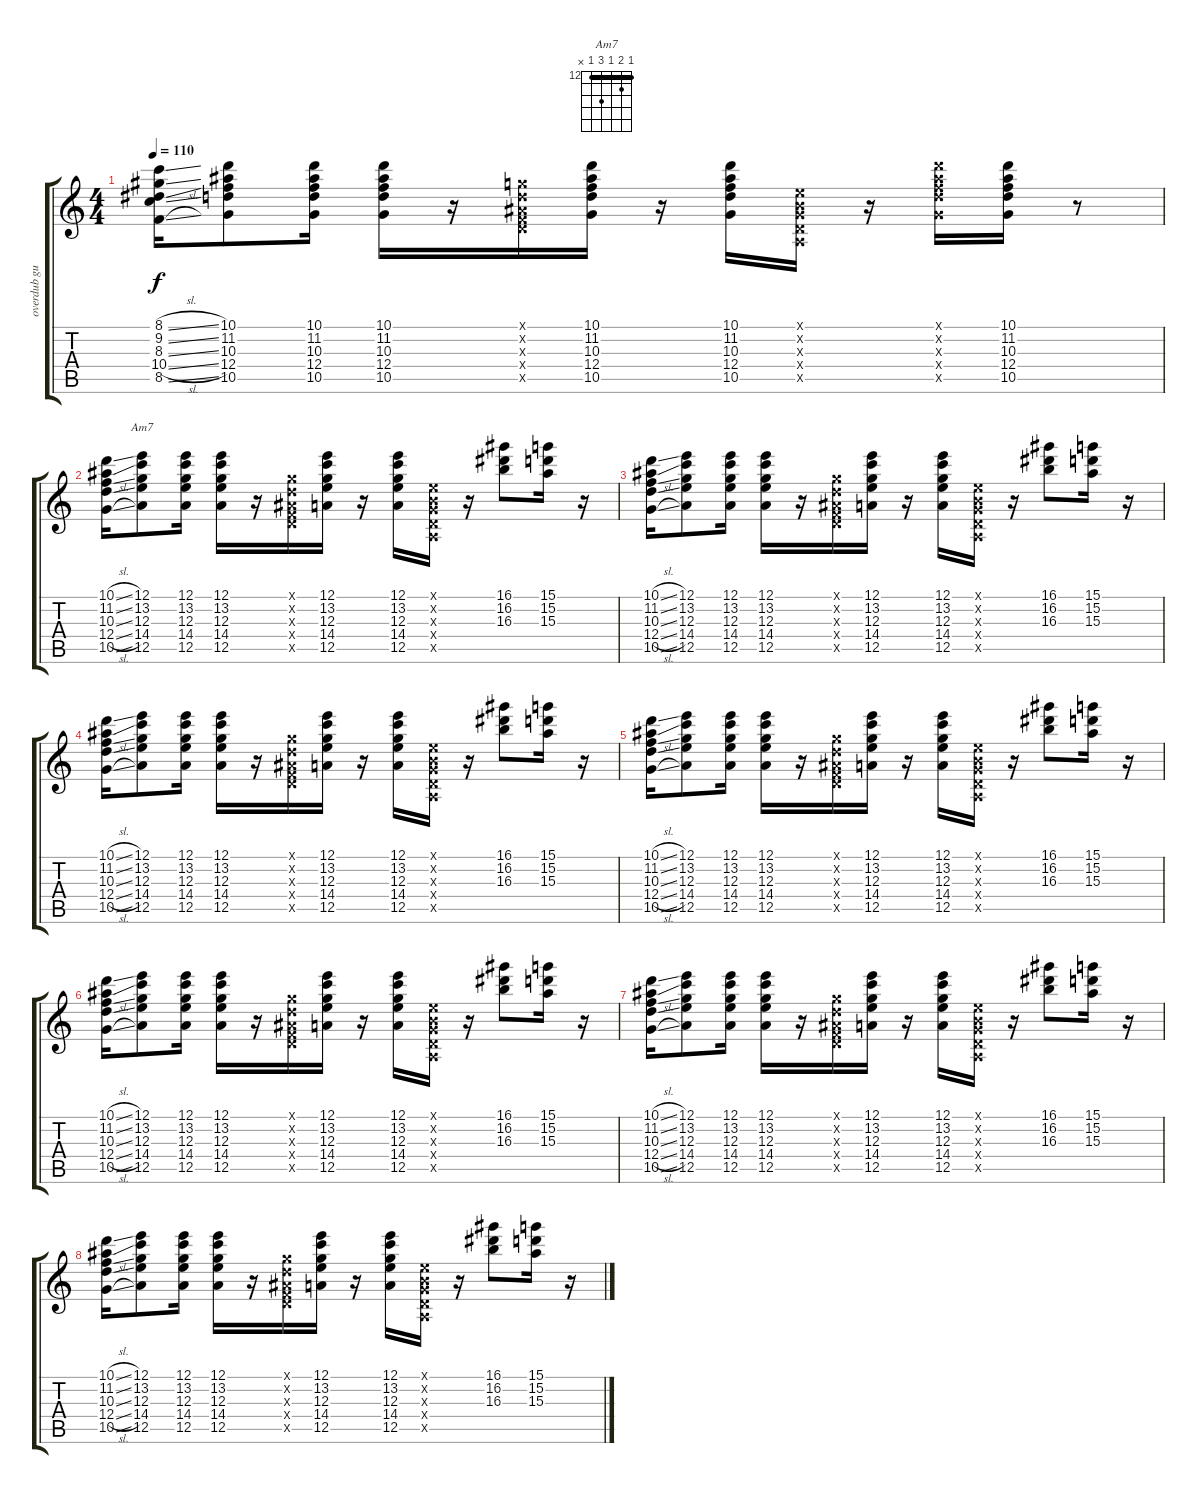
\track ("overdub guitar II" "overdub gu") {instrument electricguitarjazz}
\staff {score tabs}
\tuning (E4 B3 G3 D3 A2 E2) {hide}
\chord ("Am7" 12 13 12 14 12 x) {firstfret 12 barre 12}
\ts (4 4)
\tempo 110
\clef g2
\ks aminor
(8.1{sl} 9.2{sl} 8.3{sl} 10.4{sl} 8.5{sl}).16{dy f} (10.1 11.2 10.3 12.4 10.5).8 (10.1 11.2 10.3 12.4 10.5).16 (10.1 11.2 10.3 12.4 10.5).16 r.16 (3.1{x} 3.2{x} 3.3{x} 3.4{x} 5.5{x}).16 (10.1 11.2 10.3 12.4 10.5).16 r.16 (10.1 11.2 10.3 12.4 10.5).16 (0.1{x} 0.2{x} 0.3{x} 0.4{x} 0.5{x}).16 r.16 (10.1{x} 11.2{x} 10.3{x} 12.4{x} 10.5{x}).16 (10.1 11.2 10.3 12.4 10.5).16 r.8 |
(10.1{sl} 11.2{sl} 10.3{sl} 12.4{sl} 10.5{sl}).16 (12.1 13.2 12.3 14.4 12.5).8{ch "Am7"} (12.1 13.2 12.3 14.4 12.5).16 (12.1 13.2 12.3 14.4 12.5).16 r.16 (3.1{x} 3.2{x} 3.3{x} 3.4{x} 5.5{x}).16 (12.1 13.2 12.3 14.4 12.5).16 r.16 (12.1 13.2 12.3 14.4 12.5).16 (0.1{x} 0.2{x} 0.3{x} 0.4{x} 0.5{x}).16 r.16 (16.1 16.2 16.3).8 (15.1 15.2 15.3).16 r.16 |
(10.1{sl} 11.2{sl} 10.3{sl} 12.4{sl} 10.5{sl}).16 (12.1 13.2 12.3 14.4 12.5).8 (12.1 13.2 12.3 14.4 12.5).16 (12.1 13.2 12.3 14.4 12.5).16 r.16 (3.1{x} 3.2{x} 3.3{x} 3.4{x} 5.5{x}).16 (12.1 13.2 12.3 14.4 12.5).16 r.16 (12.1 13.2 12.3 14.4 12.5).16 (0.1{x} 0.2{x} 0.3{x} 0.4{x} 0.5{x}).16 r.16 (16.1 16.2 16.3).8 (15.1 15.2 15.3).16 r.16 |
(10.1{sl} 11.2{sl} 10.3{sl} 12.4{sl} 10.5{sl}).16 (12.1 13.2 12.3 14.4 12.5).8 (12.1 13.2 12.3 14.4 12.5).16 (12.1 13.2 12.3 14.4 12.5).16 r.16 (3.1{x} 3.2{x} 3.3{x} 3.4{x} 5.5{x}).16 (12.1 13.2 12.3 14.4 12.5).16 r.16 (12.1 13.2 12.3 14.4 12.5).16 (0.1{x} 0.2{x} 0.3{x} 0.4{x} 0.5{x}).16 r.16 (16.1 16.2 16.3).8 (15.1 15.2 15.3).16 r.16 |
(10.1{sl} 11.2{sl} 10.3{sl} 12.4{sl} 10.5{sl}).16 (12.1 13.2 12.3 14.4 12.5).8 (12.1 13.2 12.3 14.4 12.5).16 (12.1 13.2 12.3 14.4 12.5).16 r.16 (3.1{x} 3.2{x} 3.3{x} 3.4{x} 5.5{x}).16 (12.1 13.2 12.3 14.4 12.5).16 r.16 (12.1 13.2 12.3 14.4 12.5).16 (0.1{x} 0.2{x} 0.3{x} 0.4{x} 0.5{x}).16 r.16 (16.1 16.2 16.3).8 (15.1 15.2 15.3).16 r.16 |
(10.1{sl} 11.2{sl} 10.3{sl} 12.4{sl} 10.5{sl}).16 (12.1 13.2 12.3 14.4 12.5).8 (12.1 13.2 12.3 14.4 12.5).16 (12.1 13.2 12.3 14.4 12.5).16 r.16 (3.1{x} 3.2{x} 3.3{x} 3.4{x} 5.5{x}).16 (12.1 13.2 12.3 14.4 12.5).16 r.16 (12.1 13.2 12.3 14.4 12.5).16 (0.1{x} 0.2{x} 0.3{x} 0.4{x} 0.5{x}).16 r.16 (16.1 16.2 16.3).8 (15.1 15.2 15.3).16 r.16 |
(10.1{sl} 11.2{sl} 10.3{sl} 12.4{sl} 10.5{sl}).16 (12.1 13.2 12.3 14.4 12.5).8 (12.1 13.2 12.3 14.4 12.5).16 (12.1 13.2 12.3 14.4 12.5).16 r.16 (3.1{x} 3.2{x} 3.3{x} 3.4{x} 5.5{x}).16 (12.1 13.2 12.3 14.4 12.5).16 r.16 (12.1 13.2 12.3 14.4 12.5).16 (0.1{x} 0.2{x} 0.3{x} 0.4{x} 0.5{x}).16 r.16 (16.1 16.2 16.3).8 (15.1 15.2 15.3).16 r.16 |
(10.1{sl} 11.2{sl} 10.3{sl} 12.4{sl} 10.5{sl}).16 (12.1 13.2 12.3 14.4 12.5).8 (12.1 13.2 12.3 14.4 12.5).16 (12.1 13.2 12.3 14.4 12.5).16 r.16 (3.1{x} 3.2{x} 3.3{x} 3.4{x} 5.5{x}).16 (12.1 13.2 12.3 14.4 12.5).16 r.16 (12.1 13.2 12.3 14.4 12.5).16 (0.1{x} 0.2{x} 0.3{x} 0.4{x} 0.5{x}).16 r.16 (16.1 16.2 16.3).8 (15.1 15.2 15.3).16 r.16
